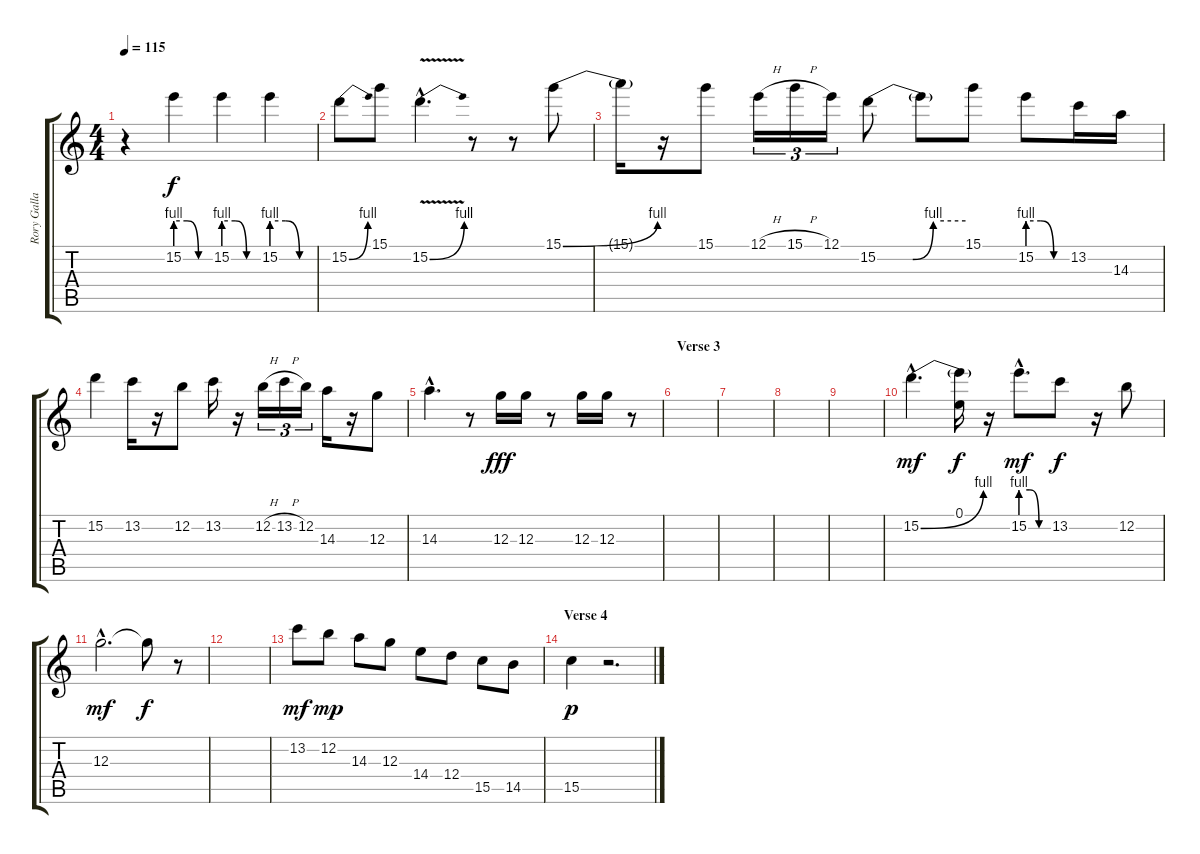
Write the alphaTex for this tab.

\track ("Rory Gallagher (Lead)" "Rory Galla") {instrument overdrivenguitar}
\staff {score tabs}
\tuning (E4 B3 G3 D3 A2 E2) {hide}
\ts (4 4)
\tempo 115
\clef g2
\ks c
r.4{dy f} 15.2{be (custom 0 4 20 4 40 0 60 0)}.4 15.2{be (custom 0 4 20 4 40 0 60 0)}.4 15.2{be (custom 0 4 20 4 40 0 60 0)}.4 |
15.2{be (bend 0 0 60 4)}.8 15.1.8 15.2{be (bend 0 0 60 4) v hac}.4{d} r.8 r.8 15.1{be (bend 0 0 60 4)}.8 |
15.1{t}.16 r.16 15.1.8 12.1{h}.16{tu (3 2)} 15.1{h}.16{tu (3 2)} 12.1.16{tu (3 2)} 15.2{be (custom 0 0 24 0 38 4 60 4)}.8 15.2{t}.8 15.1.8 15.2{be (custom 0 4 20 4 40 0 60 0)}.8 13.2.16 14.3.16 |
15.2.4 13.2.16 r.16 12.2.8 13.2.16 r.16 12.2{h}.16{tu (3 2)} 13.2{h}.16{tu (3 2)} 12.2.16{tu (3 2)} 14.3.16 r.16 12.3.8 |
14.3{hac}.4{d} r.8 12.3.16{dy fff} 12.3.16 r.8 12.3.16 12.3.16 r.8 |
\section ("" "Verse 3")
|
|
|
|
15.2{be (bend 0 0 60 4) hac}.4{d dy mf} (0.1 15.2{t}).16{dy f} r.16 15.2{be (custom 0 4 20 4 40 0 60 0) hac}.8{d dy mf} 13.2.8{dy f} r.16 12.2.8 |
12.3{hac}.2{d dy mf} 12.3{t}.8{dy f} r.8 |
|
13.2.8{dy mf} 12.2.8{dy mp} 14.3.8 12.3.8 14.4.8 12.4.8 15.5.8 14.5.8 |
\section ("" "Verse 4")
15.5.4{dy p} r.2{d}
